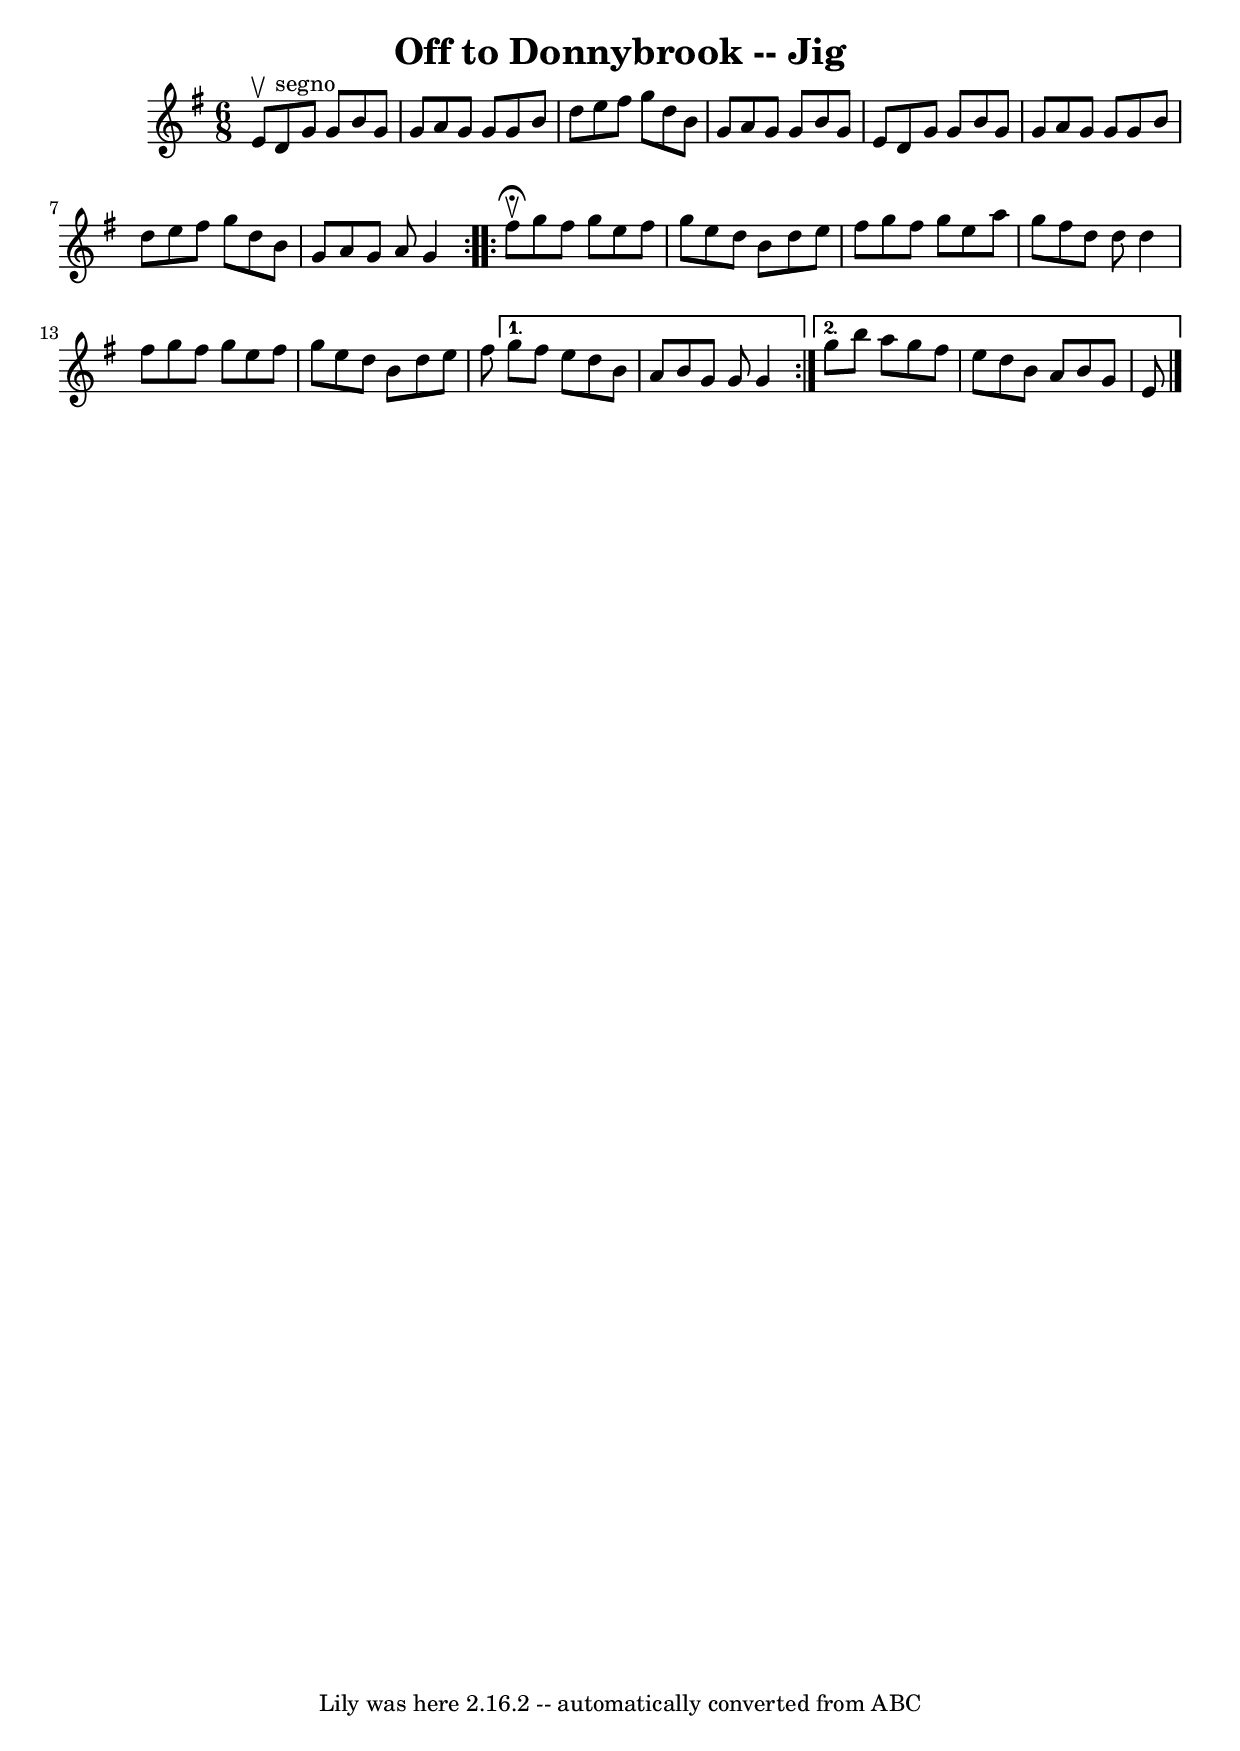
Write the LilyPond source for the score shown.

\version "2.16.2"
\include "Mammoth.ily"
\header {
  %% book = "Ryan's Mammoth Collection"
  crossRefNumber = "1"
  footnotes = ""
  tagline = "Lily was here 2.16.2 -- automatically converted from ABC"
  title = "Off to Donnybrook -- Jig"

}
voicedefault =  {



  \repeat volta 2 {

    \time 6/8 
    \key g \major e'8^\upbow |
    d'8^"segno" g'8 g'8    
    b'8 g'8 g'8  |
    a'8 g'8 g'8 g'8 b'8 d''8  |
    
    e''8 fis''8 g''8 d''8 b'8 g'8  |
    a'8 g'8 g'8    
    b'8 g'8 e'8  |
    d'8 g'8 g'8 b'8 g'8 g'8  
    |
    a'8 g'8 g'8 g'8 b'8 d''8  |
    e''8 fis''8   
    g''8 d''8 b'8 g'8  |
    a'8 g'8 a'8 g'4    

  } 
  \repeat volta 2 {
    fis''8^\fermata^\upbow |
    g''8 fis''8    
    g''8 e''8 fis''8 g''8  |
    e''8 d''8 b'8 d''8 e''8  
    fis''8  |
    g''8 fis''8 g''8 e''8 a''8 g''8  |
    
    fis''8 d''8 d''8 d''4 fis''8  |
    g''8 fis''8 g''8   
    e''8 fis''8 g''8  |
    e''8 d''8 b'8 d''8 e''8    
    fis''8  
  } \alternative{{ g''8 fis''8 e''8 d''8 b'8 a'8  
		   |
		   b'8 g'8 g'8 g'4  
		 } { g''8 b''8 a''8 g''8    
		     fis''8 e''8  |
		     d''8 b'8 a'8 b'8 g'8 e'8      
		     \bar "|."   
		   }
	       }

}

\score{
  <<

    \context Staff="default"
    {
      \voicedefault 
      
    }

  >>
  \layout {
    
  }
  \midi {
  }

}
